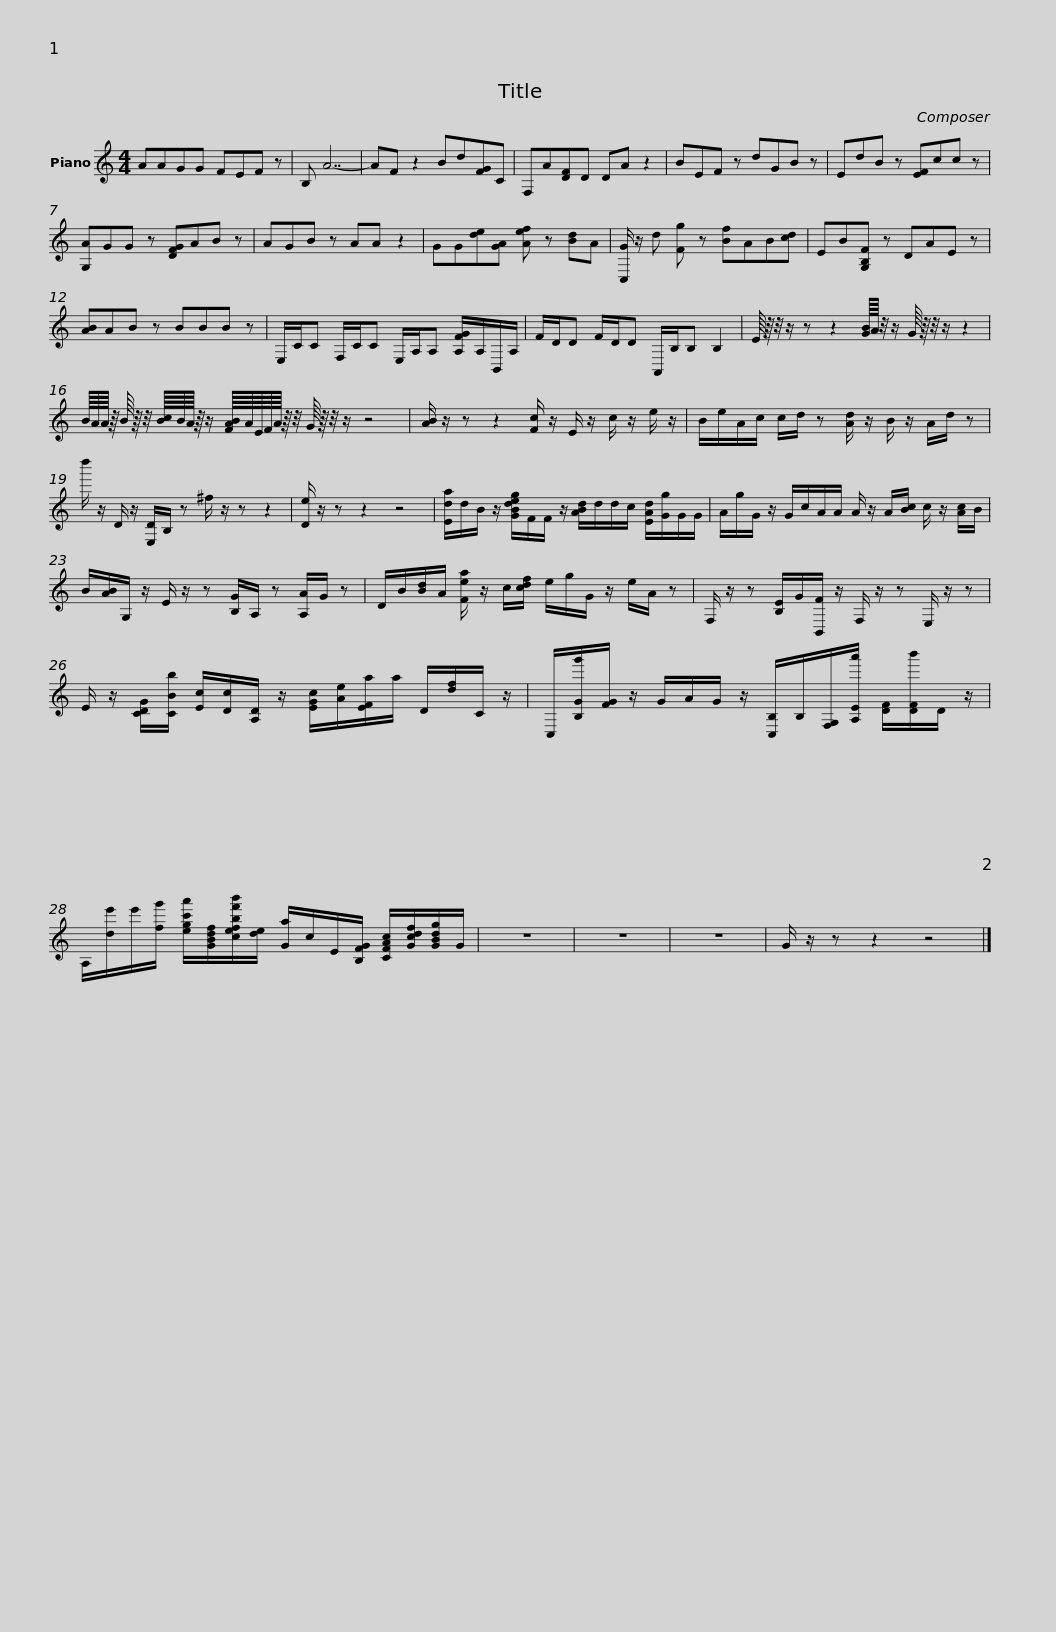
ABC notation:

X:1
L:1/8
M:4/4
I:linebreak $
K:C
V:1 treble
V:1
 AAGG FEF z | B, A7- | AF z2 Bd[FG]C | F,A[DF]D DA z2 |$ BEF z dGB z | %5
 EdB z [EF]cc z | [G,A]GG z [DFG]AB z | AGB z AA z2 |$ GG[de][GA] [Aef] z [Bd]A | [C,G]/ z/ d [Fg] z [Bf]AB[cd] | %10
 EB[G,B,F] z DAE z | [AB]AB z BBB z |$ E,/C/C F,/C/C E,/A,/A, [A,FG]/A,/B,,/A,/ | F/D/D F/D/D A,,/B,/B, B,2 | E/8 z/8 z/4 z/ z z2 [GB]/8A/8 z/4 z/ G/8 z/8 z/4 z/ z2 |$ %15
 B/8A/8A/8 z/8 B/8 z/8 z/4 [Bc]/8B/8A/8 z/8 z/ [FAB]/8A/8E/8F/8A/8 z/8 z/4 G/8 z/8 z/4 z/ z4 |$ [AB]/ z/ z z2 [Fc]/ z/ E/ z/ c/ z/ e/ z/ | B/e/A/c/ c/d/ z [Ad]/ z/ B/ z/ A/d/ z | d''/ z/ D/ z/ [E,D]/B,/ z ^f/ z/ z z2 | [De]/ z/ z z2 z4 |$ %20
 [Eda]/d/B/ z/ [GBdeg]/F/F/ z/ [ABd]/d/d/c/ [EAd]/[Gg]/G/G/ | A/g/G/ z/ G/c/A/A/ A/ z/ A/[Bc]/ c/ z/ [Ac]/B/ | B/[AB]/G,/ z/ E/ z/ z [B,G]/A,/ z [A,A]/G/ z |$ D/B/[Bd]/A/ [Fea]/ z/ c/[cdf]/ e/g/G/ z/ e/A/ z |$ F,/ z/ z [B,E]/G/[B,,F]/ z/ F,/ z/ z E,/ z/ z | %25
 E/ z/ [CDG]/[CBb]/ [Ec]/[Dc]/[A,D]/ z/ [EGc]/[Ae]/[EFa]/a/ D/[df]/C/ z/ |$ C,/[B,Gg']/[FG]/ z/ G/A/G/ z/ [C,B,]/B,/[F,G,]/[A,Ea']/ [DF]/[DFb']/D/ z/ | A,/[de']/e'/[fg']/ [egc'a']/[GBdf]/[cefbf'b']/[de]/ [Ga]/c/E/[B,FG]/ [CFAc]/[Gcdf]/[GBdg]/G/ |$ z8 | z8 | %30
 z8 | G/ z/ z z2 z4 |] %32
